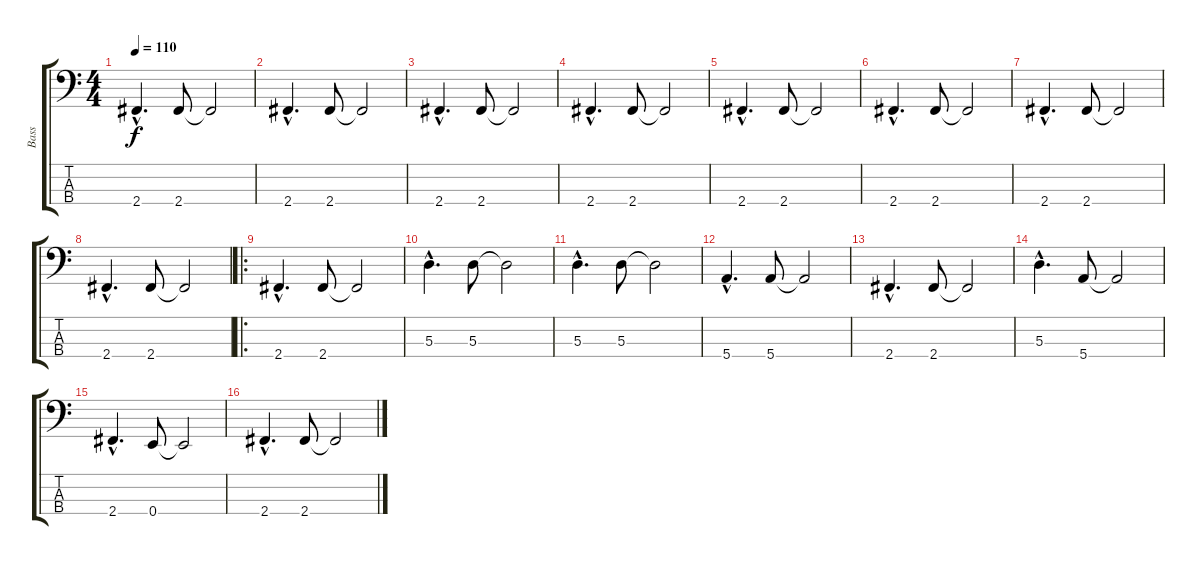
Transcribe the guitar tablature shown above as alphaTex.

\track ("Bass" "Bass") {instrument electricbassfinger}
\staff {score tabs}
\tuning (G2 D2 A1 E1) {hide}
\ts (4 4)
\tempo 110
\clef f4
\ks c
2.4{hac}.4{d dy f instrument electricbassfinger} 2.4.8 2.4{t}.2 |
2.4{hac}.4{d} 2.4.8 2.4{t}.2 |
2.4{hac}.4{d} 2.4.8 2.4{t}.2 |
2.4{hac}.4{d} 2.4.8 2.4{t}.2 |
2.4{hac}.4{d} 2.4.8 2.4{t}.2 |
2.4{hac}.4{d} 2.4.8 2.4{t}.2 |
2.4{hac}.4{d} 2.4.8 2.4{t}.2 |
2.4{hac}.4{d} 2.4.8 2.4{t}.2 |
\ro
2.4{hac}.4{d} 2.4.8 2.4{t}.2 |
5.3{hac}.4{d} 5.3.8 5.3{t}.2 |
5.3{hac}.4{d} 5.3.8 5.3{t}.2 |
5.4{hac}.4{d} 5.4.8 5.4{t}.2 |
2.4{hac}.4{d} 2.4.8 2.4{t}.2 |
5.3{hac}.4{d} 5.4.8 5.4{t}.2 |
2.4{hac}.4{d} 0.4.8 0.4{t}.2 |
2.4{hac}.4{d} 2.4.8 2.4{t}.2
